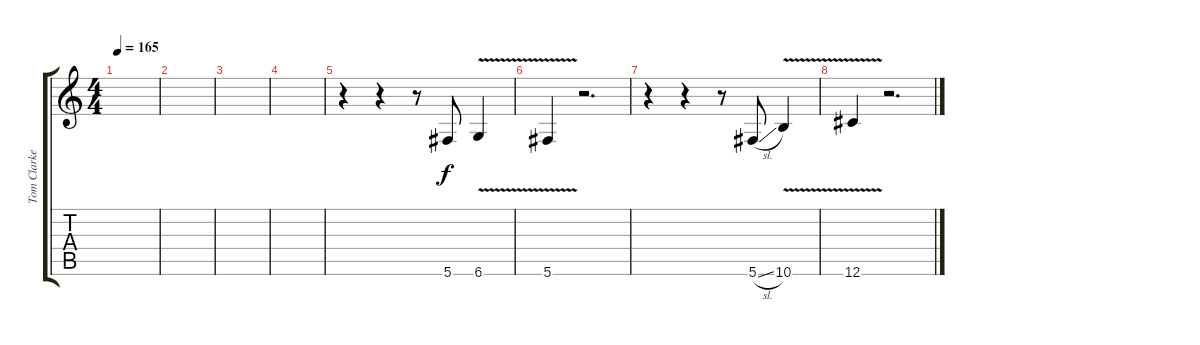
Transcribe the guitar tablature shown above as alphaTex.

\track ("Tom Clarke (Backing Guitar)" "Tom Clarke") {instrument overdrivenguitar bank 255}
\staff {score tabs}
\tuning (Db4 Ab3 E3 B2 Gb2 Db2) {hide}
\ts (4 4)
\tempo 165
\clef g2
\ks c
|
|
|
|
r.4 r.4 r.8 5.6.8 6.6{v}.4 |
5.6{v}.4 r.2{d} |
r.4 r.4 r.8 5.6{sl}.8 10.6{v}.4 |
12.6{v}.4 r.2{d}
